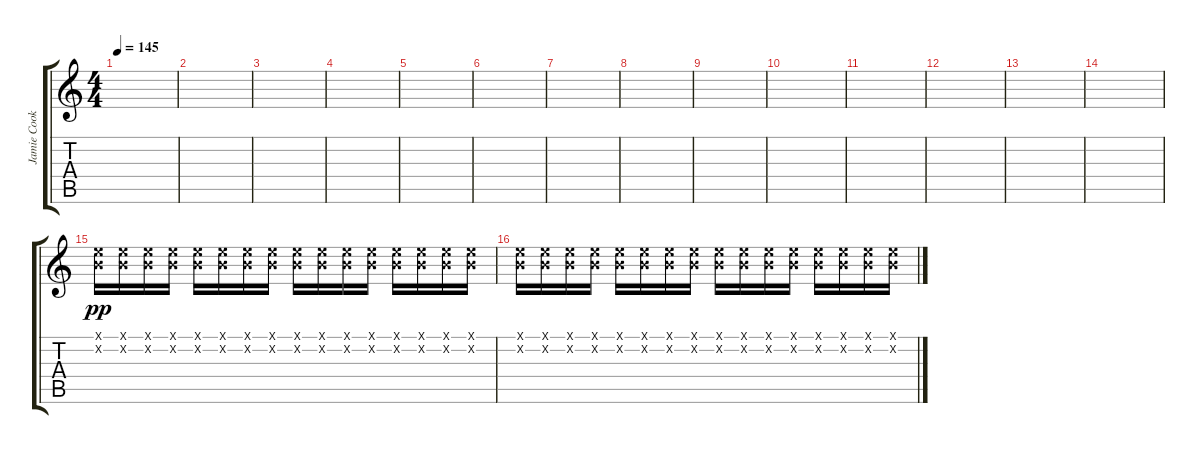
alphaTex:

\track ("Jamie Cook" "Jamie Cook") {instrument overdrivenguitar}
\staff {score tabs}
\tuning (E4 B3 G3 D3 A2 E2) {hide}
\ts (4 4)
\tempo 145
\clef g2
\ks c
|
|
|
|
|
|
|
|
|
|
|
|
|
|
(0.1{x} 0.2{x}).16{dy pp instrument electricguitarclean} (0.1{x} 0.2{x}).16 (0.1{x} 0.2{x}).16 (0.1{x} 0.2{x}).16 (0.1{x} 0.2{x}).16 (0.1{x} 0.2{x}).16 (0.1{x} 0.2{x}).16 (0.1{x} 0.2{x}).16 (0.1{x} 0.2{x}).16 (0.1{x} 0.2{x}).16 (0.1{x} 0.2{x}).16 (0.1{x} 0.2{x}).16 (0.1{x} 0.2{x}).16 (0.1{x} 0.2{x}).16 (0.1{x} 0.2{x}).16 (0.1{x} 0.2{x}).16 |
(0.1{x} 0.2{x}).16 (0.1{x} 0.2{x}).16 (0.1{x} 0.2{x}).16 (0.1{x} 0.2{x}).16 (0.1{x} 0.2{x}).16 (0.1{x} 0.2{x}).16 (0.1{x} 0.2{x}).16 (0.1{x} 0.2{x}).16 (0.1{x} 0.2{x}).16 (0.1{x} 0.2{x}).16 (0.1{x} 0.2{x}).16 (0.1{x} 0.2{x}).16 (0.1{x} 0.2{x}).16 (0.1{x} 0.2{x}).16 (0.1{x} 0.2{x}).16 (0.1{x} 0.2{x}).16
